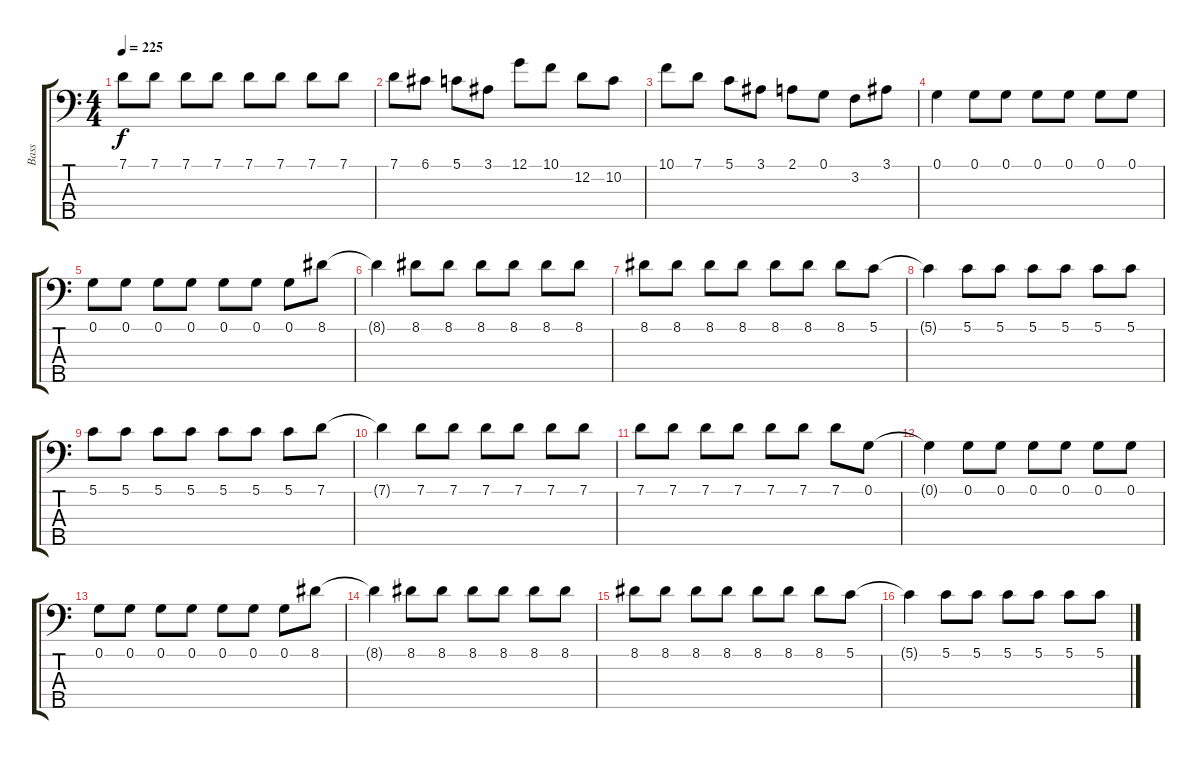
\track ("Bass" "Bass") {instrument electricbassfinger}
\staff {score tabs}
\tuning (G2 D2 A1 E1 B0) {hide}
\ts (4 4)
\tempo 225
\clef f4
\ks c
7.1.8{dy f} 7.1.8 7.1.8 7.1.8 7.1.8 7.1.8 7.1.8 7.1.8 |
7.1.8 6.1.8 5.1.8 3.1.8 12.1.8 10.1.8 12.2.8 10.2.8 |
10.1.8 7.1.8 5.1.8 3.1.8 2.1.8 0.1.8 3.2.8 3.1.8 |
0.1.4 0.1.8 0.1.8 0.1.8 0.1.8 0.1.8 0.1.8 |
0.1.8 0.1.8 0.1.8 0.1.8 0.1.8 0.1.8 0.1.8 8.1.8 |
8.1{t}.4 8.1.8 8.1.8 8.1.8 8.1.8 8.1.8 8.1.8 |
8.1.8 8.1.8 8.1.8 8.1.8 8.1.8 8.1.8 8.1.8 5.1.8 |
5.1{t}.4 5.1.8 5.1.8 5.1.8 5.1.8 5.1.8 5.1.8 |
5.1.8 5.1.8 5.1.8 5.1.8 5.1.8 5.1.8 5.1.8 7.1.8 |
7.1{t}.4 7.1.8 7.1.8 7.1.8 7.1.8 7.1.8 7.1.8 |
7.1.8 7.1.8 7.1.8 7.1.8 7.1.8 7.1.8 7.1.8 0.1.8 |
0.1{t}.4 0.1.8 0.1.8 0.1.8 0.1.8 0.1.8 0.1.8 |
0.1.8 0.1.8 0.1.8 0.1.8 0.1.8 0.1.8 0.1.8 8.1.8 |
8.1{t}.4 8.1.8 8.1.8 8.1.8 8.1.8 8.1.8 8.1.8 |
8.1.8 8.1.8 8.1.8 8.1.8 8.1.8 8.1.8 8.1.8 5.1.8 |
5.1{t}.4 5.1.8 5.1.8 5.1.8 5.1.8 5.1.8 5.1.8
